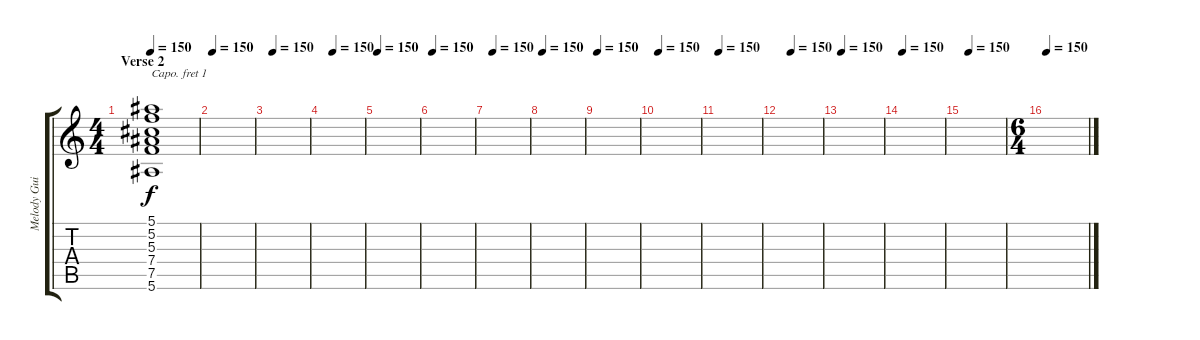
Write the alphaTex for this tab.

\track ("Melody Guitar" "Melody Gui") {instrument acousticguitarsteel}
\staff {score tabs}
\capo 1
\tuning (E4 B3 G3 D3 A2 E2) {hide}
\ts (4 4)
\section ("" "Verse 2")
\tempo 150
\clef g2
\ks c
(5.1{t} 5.2{t} 5.3{t} 7.4{t} 7.5{t} 5.6{t}).1{dy f} |
\tempo 150
|
\tempo (150 0.125)
|
\tempo (150 0.25)
|
\tempo 150
|
\tempo 150
|
\tempo (150 0.125)
|
\tempo 150
|
\tempo 150
|
\tempo 150
|
\tempo 150
|
\tempo (150 0.25)
|
\tempo 150
|
\tempo 150
|
\tempo (150 0.125)
|
\ts (6 4)
\tempo 150
